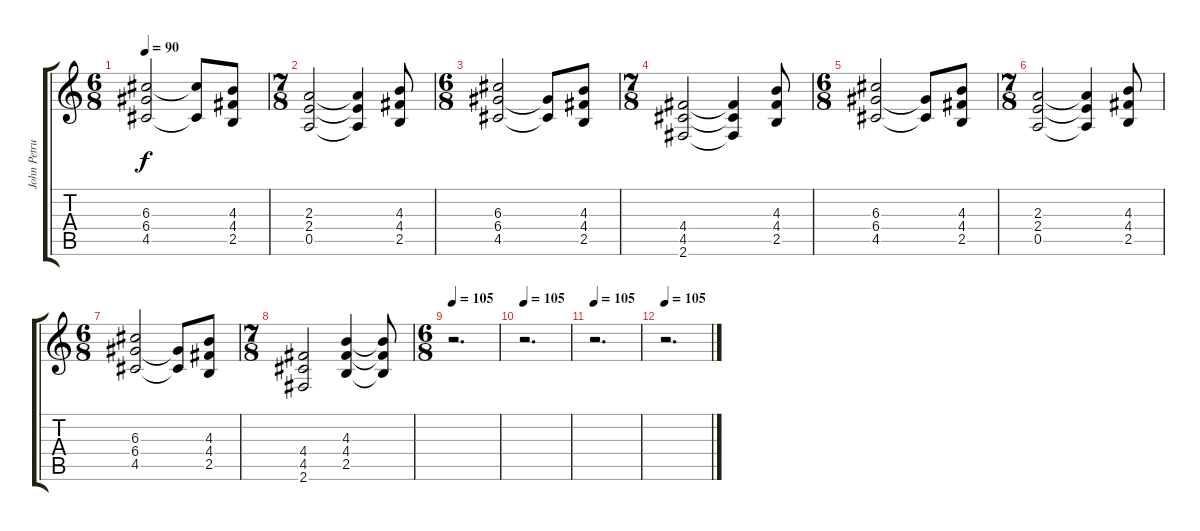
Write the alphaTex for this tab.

\track ("John Petrucci" "John Petru") {instrument distortionguitar}
\staff {score tabs}
\tuning (E4 B3 G3 D3 A2 E2) {hide}
\ts (6 8)
\tempo 90
\clef g2
\ks c
(6.3 6.4 4.5).2{dy f} (6.3{t} 4.5{t}).8 (4.3 4.4 2.5).8 |
\ts (7 8)
(2.3 2.4 0.5).2 (2.3{t} 2.4{t} 0.5{t}).4 (4.3 4.4 2.5).8 |
\ts (6 8)
(6.3 6.4 4.5).2 (6.4{t} 4.5{t}).8 (4.3 4.4 2.5).8 |
\ts (7 8)
(4.4 4.5 2.6).2 (4.4{t} 4.5{t} 2.6{t}).4 (4.3 4.4 2.5).8 |
\ts (6 8)
(6.3 6.4 4.5).2 (6.4{t} 4.5{t}).8 (4.3 4.4 2.5).8 |
\ts (7 8)
(2.3 2.4 0.5).2 (2.3{t} 2.4{t} 0.5{t}).4 (4.3 4.4 2.5).8 |
\ts (6 8)
(6.3 6.4 4.5).2 (6.4{t} 4.5{t}).8 (4.3 4.4 2.5).8 |
\ts (7 8)
(4.4 4.5 2.6).2 (4.3 4.4 2.5).4 (4.3{t} 4.4{t} 2.5{t}).8 |
\ts (6 8)
\tempo 105
r.2{d} |
\tempo 105
r.2{d} |
\tempo 105
r.2{d} |
\tempo 105
r.2{d}
